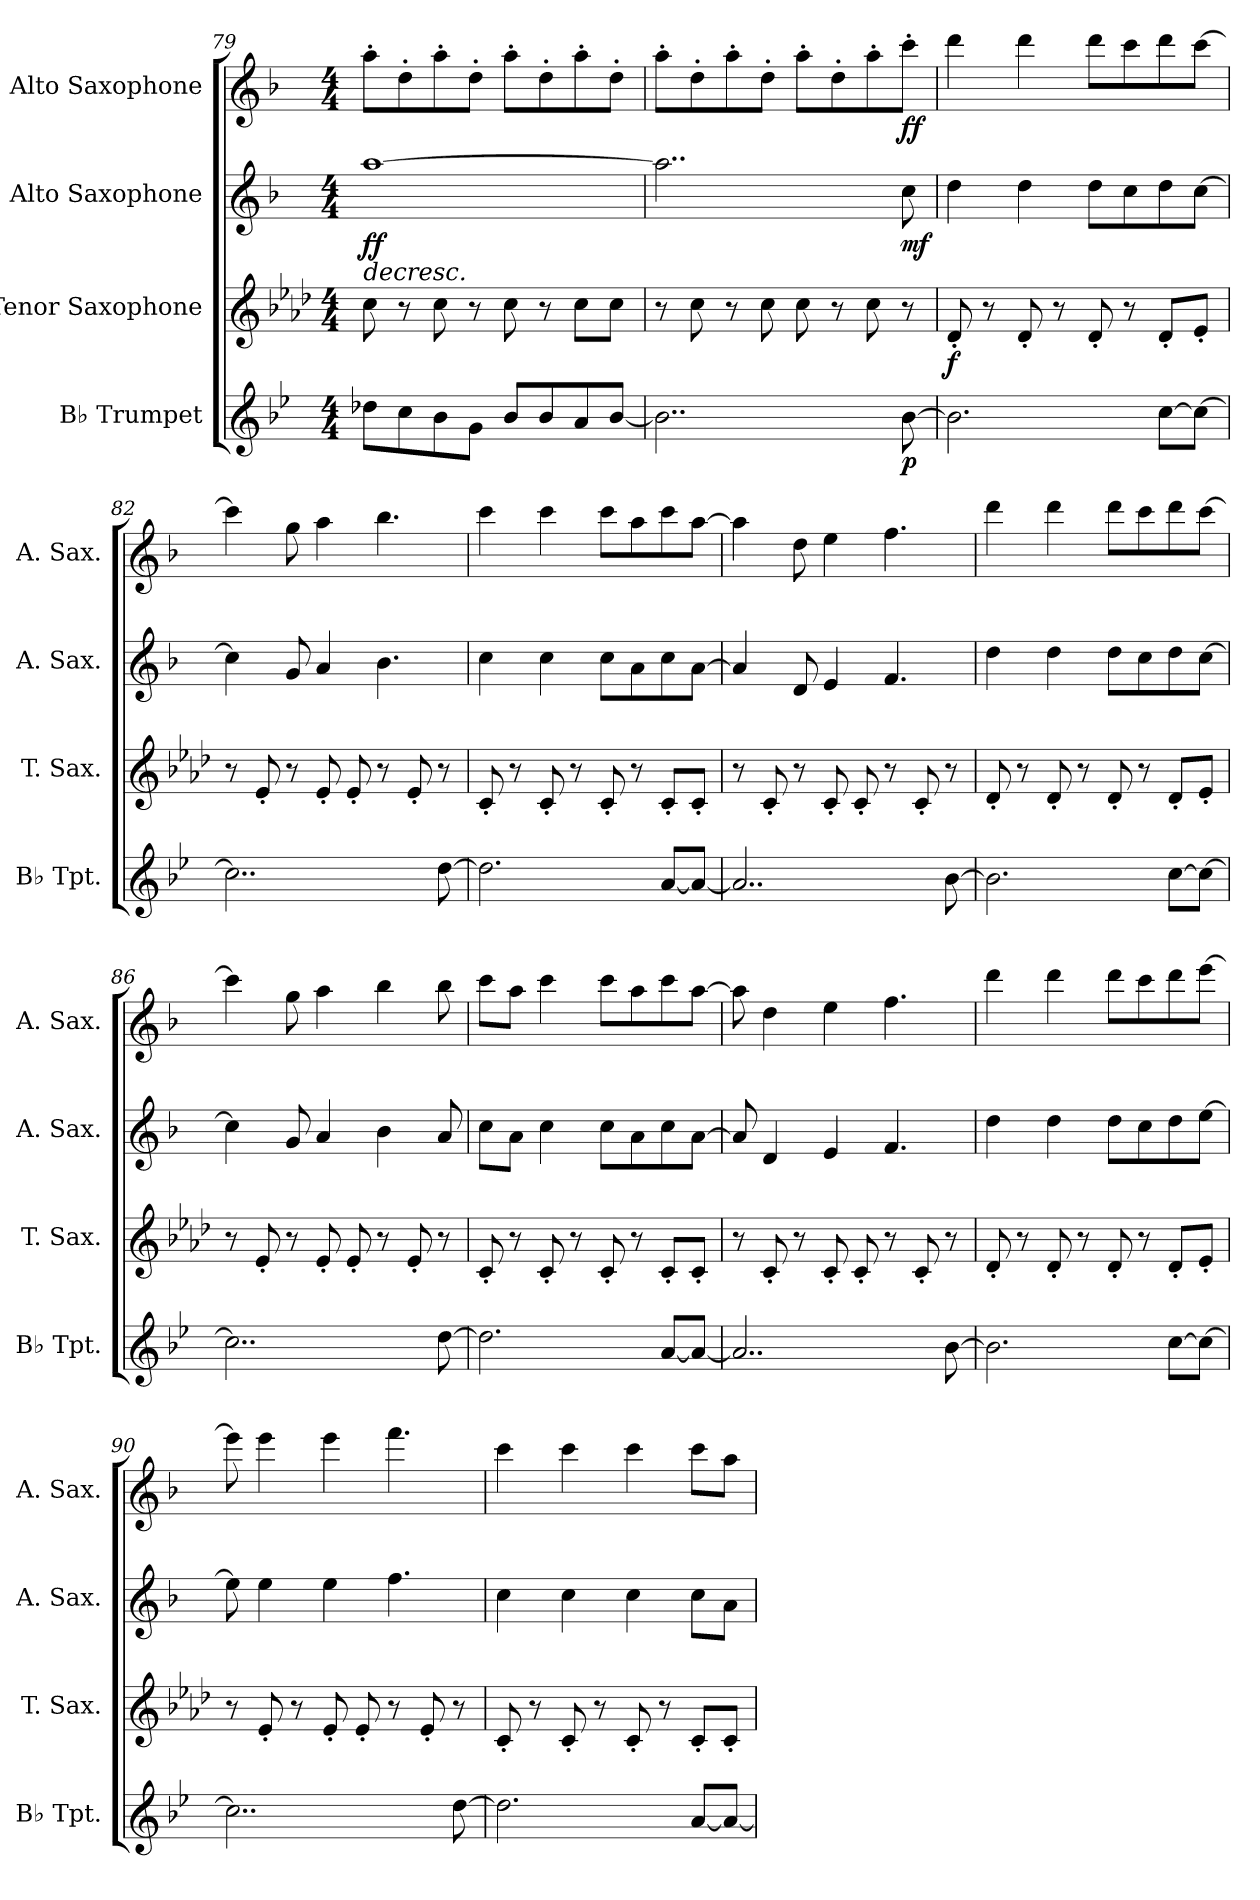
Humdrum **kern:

**kern	**dynam	**kern	**dynam	**kern	**dynam	**kern	**dynam
*part4	*part4	*part3	*part3	*part2	*part2	*part1	*part1
*staff4	*staff4	*staff3	*staff3	*staff2	*staff2	*staff1	*staff1
*I"B♭ Trumpet	*	*I"Tenor Saxophone	*	*I"Alto Saxophone	*	*I"Alto Saxophone	*
*I'B♭ Tpt.	*	*I'T. Sax.	*	*I'A. Sax.	*	*I'A. Sax.	*
*clefG2	*	*clefG2	*	*clefG2	*	*clefG2	*
*ITrd1c2	*	*ITrd8c14	*	*ITrd5c9	*	*ITrd5c9	*
*k[b-e-a-d-]	*	*k[b-e-a-d-]	*	*k[b-e-a-d-]	*	*k[b-e-a-d-]	*
*M4/4	*	*M4/4	*	*M4/4	*	*M4/4	*
=79	=79	=79	=79	=79	=79	=79	=79
!	!	!	!	!	!LO:HP:b	!	!
!	!	!	!	!	!LO:DY:n=1:b	!	!
8cc-X\L	.	8c\	.	[1cc	> ff	8cc'\L	.
8b-\	.	8r	.	.	.	8f'\	.
8a-\	.	8c\	.	.	.	8cc'\	.
8f\J	.	8r	.	.	.	8f'\J	.
8a-/L	.	8c\	.	.	.	8cc'\L	.
8a-/	.	8r	.	.	.	8f'\	.
8g/	.	8c\L	.	.	.	8cc'\	.
[8a-/J	.	8c\J	.	.	.	8f'\J	.
=80	=80	=80	=80	=80	=80	=80	=80
2..a-\]	.	8r	.	2..cc\]	.	8cc'\L	.
.	.	8c\	.	.	.	8f'\	.
.	.	8r	.	.	.	8cc'\	.
.	.	8c\	.	.	.	8f'\J	.
.	.	8c\	.	.	.	8cc'\L	.
.	.	8r	.	.	.	8f'\	.
.	.	8c\	.	.	.	8cc'\	.
!	!LO:DY:b	!	!	!	!LO:DY:b	!	!LO:DY:b
[8a-\	p	8r	.	8e-\	mf	8ee-'\J	ff
.	.	.	.	.	]	.	.
=81	=81	=81	=81	=81	=81	=81	=81
!	!	!	!LO:DY:b	!	!	!	!
2.a-\]	.	8D-'/	f	4f\	.	4ff\	.
.	.	8r	.	.	.	.	.
.	.	8D-'/	.	4f\	.	4ff\	.
.	.	8r	.	.	.	.	.
.	.	8D-'/	.	8f\L	.	8ff\L	.
.	.	8r	.	8e-\	.	8ee-\	.
[8b-\L	.	8D-'/L	.	8f\	.	8ff\	.
8b-\J_	.	8E-'/J	.	[8e-\J	.	[8ee-\J	.
!!LO:LB:g=z
=82	=82	=82	=82	=82	=82	=82	=82
2..b-\]	.	8r	.	4e-\]	.	4ee-\]	.
.	.	8E-'/	.	.	.	.	.
.	.	8r	.	8B-/	.	8b-\	.
.	.	8E-'/	.	4c/	.	4cc\	.
.	.	8E-'/	.	.	.	.	.
.	.	8r	.	4.d-\	.	4.dd-\	.
.	.	8E-'/	.	.	.	.	.
[8cc\	.	8r	.	.	.	.	.
=83	=83	=83	=83	=83	=83	=83	=83
2.cc\]	.	8C'/	.	4e-\	.	4ee-\	.
.	.	8r	.	.	.	.	.
.	.	8C'/	.	4e-\	.	4ee-\	.
.	.	8r	.	.	.	.	.
.	.	8C'/	.	8e-\L	.	8ee-\L	.
.	.	8r	.	8c\	.	8cc\	.
[8g/L	.	8C'/L	.	8e-\	.	8ee-\	.
8g/J_	.	8C'/J	.	[8c\J	.	[8cc\J	.
=84	=84	=84	=84	=84	=84	=84	=84
2..g/]	.	8r	.	4c/]	.	4cc\]	.
.	.	8C'/	.	.	.	.	.
.	.	8r	.	8F/	.	8f\	.
.	.	8C'/	.	4G/	.	4g\	.
.	.	8C'/	.	.	.	.	.
.	.	8r	.	4.A-/	.	4.a-\	.
.	.	8C'/	.	.	.	.	.
[8a-\	.	8r	.	.	.	.	.
=85	=85	=85	=85	=85	=85	=85	=85
2.a-\]	.	8D-'/	.	4f\	.	4ff\	.
.	.	8r	.	.	.	.	.
.	.	8D-'/	.	4f\	.	4ff\	.
.	.	8r	.	.	.	.	.
.	.	8D-'/	.	8f\L	.	8ff\L	.
.	.	8r	.	8e-\	.	8ee-\	.
[8b-\L	.	8D-'/L	.	8f\	.	8ff\	.
8b-\J_	.	8E-'/J	.	[8e-\J	.	[8ee-\J	.
!!LO:PB:g=z
=86	=86	=86	=86	=86	=86	=86	=86
2..b-\]	.	8r	.	4e-\]	.	4ee-\]	.
.	.	8E-'/	.	.	.	.	.
.	.	8r	.	8B-/	.	8b-\	.
.	.	8E-'/	.	4c/	.	4cc\	.
.	.	8E-'/	.	.	.	.	.
.	.	8r	.	4d-\	.	4dd-\	.
.	.	8E-'/	.	.	.	.	.
[8cc\	.	8r	.	8c/	.	8dd-\	.
=87	=87	=87	=87	=87	=87	=87	=87
2.cc\]	.	8C'/	.	8e-\L	.	8ee-\L	.
.	.	8r	.	8c\J	.	8cc\J	.
.	.	8C'/	.	4e-\	.	4ee-\	.
.	.	8r	.	.	.	.	.
.	.	8C'/	.	8e-\L	.	8ee-\L	.
.	.	8r	.	8c\	.	8cc\	.
[8g/L	.	8C'/L	.	8e-\	.	8ee-\	.
8g/J_	.	8C'/J	.	[8c\J	.	[8cc\J	.
=88	=88	=88	=88	=88	=88	=88	=88
2..g/]	.	8r	.	8c/]	.	8cc\]	.
.	.	8C'/	.	4F/	.	4f\	.
.	.	8r	.	.	.	.	.
.	.	8C'/	.	4G/	.	4g\	.
.	.	8C'/	.	.	.	.	.
.	.	8r	.	4.A-/	.	4.a-\	.
.	.	8C'/	.	.	.	.	.
[8a-\	.	8r	.	.	.	.	.
=89	=89	=89	=89	=89	=89	=89	=89
2.a-\]	.	8D-'/	.	4f\	.	4ff\	.
.	.	8r	.	.	.	.	.
.	.	8D-'/	.	4f\	.	4ff\	.
.	.	8r	.	.	.	.	.
.	.	8D-'/	.	8f\L	.	8ff\L	.
.	.	8r	.	8e-\	.	8ee-\	.
[8b-\L	.	8D-'/L	.	8f\	.	8ff\	.
8b-\J_	.	8E-'/J	.	[8g\J	.	[8gg\J	.
!!LO:LB:g=z
=90	=90	=90	=90	=90	=90	=90	=90
2..b-\]	.	8r	.	8g\]	.	8gg\]	.
.	.	8E-'/	.	4g\	.	4gg\	.
.	.	8r	.	.	.	.	.
.	.	8E-'/	.	4g\	.	4gg\	.
.	.	8E-'/	.	.	.	.	.
.	.	8r	.	4.a-\	.	4.aa-\	.
.	.	8E-'/	.	.	.	.	.
[8cc\	.	8r	.	.	.	.	.
=91	=91	=91	=91	=91	=91	=91	=91
2.cc\]	.	8C'/	.	4e-\	.	4ee-\	.
.	.	8r	.	.	.	.	.
.	.	8C'/	.	4e-\	.	4ee-\	.
.	.	8r	.	.	.	.	.
.	.	8C'/	.	4e-\	.	4ee-\	.
.	.	8r	.	.	.	.	.
[8g/L	.	8C'/L	.	8e-\L	.	8ee-\L	.
8g/J_	.	8C'/J	.	8c\J	.	8cc\J	.
=	=	=	=	=	=	=	=
*-	*-	*-	*-	*-	*-	*-	*-
